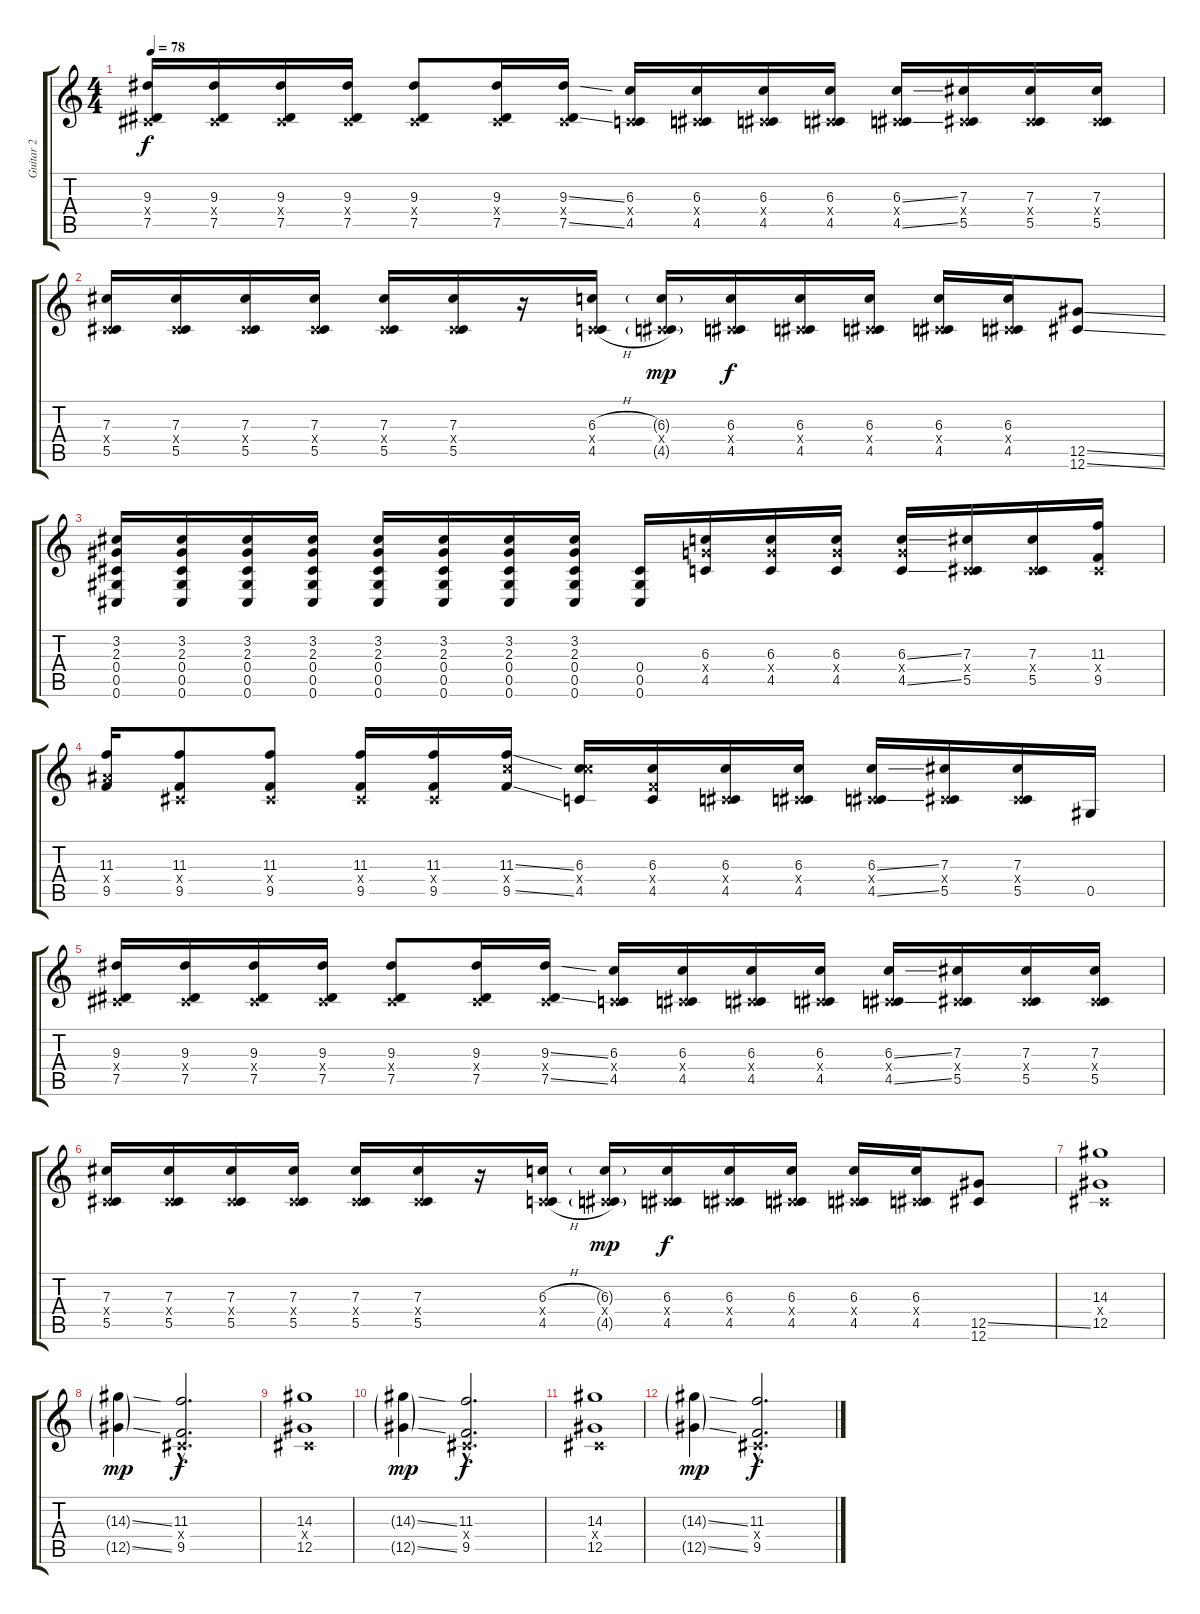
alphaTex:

\track ("Guitar 2" "Guitar 2") {instrument distortionguitar}
\staff {score tabs}
\tuning (Eb4 Bb3 Gb3 Db3 Ab2 Db2) {hide}
\ts (4 4)
\tempo 78
\clef g2
\ks c
(9.3 0.4{x} 7.5).16{dy f} (9.3 0.4{x} 7.5).16 (9.3 0.4{x} 7.5).16 (9.3 0.4{x} 7.5).16 (9.3 0.4{x} 7.5).8 (9.3 0.4{x} 7.5).16 (9.3{ss} 0.4{x} 7.5{ss}).16 (6.3 0.4{x} 4.5).16 (6.3 0.4{x} 4.5).16 (6.3 0.4{x} 4.5).16 (6.3 0.4{x} 4.5).16 (6.3{ss} 0.4{x} 4.5{ss}).16 (7.3 0.4{x} 5.5).16 (7.3 0.4{x} 5.5).16 (7.3 0.4{x} 5.5).16 |
(7.3 0.4{x} 5.5).16 (7.3 0.4{x} 5.5).16 (7.3 0.4{x} 5.5).16 (7.3 0.4{x} 5.5).16 (7.3 0.4{x} 5.5).16 (7.3 0.4{x} 5.5).16 r.16 (6.3{h} 0.4{x} 4.5{h}).16 (6.3{g} 0.4{x} 4.5{g}).16{dy mp} (6.3 0.4{x} 4.5).16{dy f} (6.3 0.4{x} 4.5).16 (6.3 0.4{x} 4.5).16 (6.3 0.4{x} 4.5).16 (6.3 0.4{x} 4.5).16 (12.5{ss} 12.6{ss}).8 |
(3.2 2.3 0.4 0.5 0.6).16 (3.2 2.3 0.4 0.5 0.6).16 (3.2 2.3 0.4 0.5 0.6).16 (3.2 2.3 0.4 0.5 0.6).16 (3.2 2.3 0.4 0.5 0.6).16 (3.2 2.3 0.4 0.5 0.6).16 (3.2 2.3 0.4 0.5 0.6).16 (3.2 2.3 0.4 0.5 0.6).16 (0.4 0.5 0.6).16 (6.3 6.4{x} 4.5).16 (6.3 6.4{x} 4.5).16 (6.3 6.4{x} 4.5).16 (6.3{ss} 6.4{x} 4.5{ss}).16 (7.3 0.4{x} 5.5).16 (7.3 0.4{x} 5.5).16 (11.3 0.4{x} 9.5).16 |
(11.3 9.4{x} 9.5).16 (11.3 0.4{x} 9.5).8 (11.3 0.4{x} 9.5).8 (11.3 0.4{x} 9.5).16 (11.3 0.4{x} 9.5).16 (11.3{ss} 11.4{x} 9.5{ss}).16 (6.3 11.4{x} 4.5).16 (6.3 4.4{x} 4.5).16 (6.3 0.4{x} 4.5).16 (6.3 0.4{x} 4.5).16 (6.3{ss} 0.4{x} 4.5{ss}).16 (7.3 0.4{x} 5.5).16 (7.3 0.4{x} 5.5).16 0.5.16 |
(9.3 0.4{x} 7.5).16 (9.3 0.4{x} 7.5).16 (9.3 0.4{x} 7.5).16 (9.3 0.4{x} 7.5).16 (9.3 0.4{x} 7.5).8 (9.3 0.4{x} 7.5).16 (9.3{ss} 0.4{x} 7.5{ss}).16 (6.3 0.4{x} 4.5).16 (6.3 0.4{x} 4.5).16 (6.3 0.4{x} 4.5).16 (6.3 0.4{x} 4.5).16 (6.3{ss} 0.4{x} 4.5{ss}).16 (7.3 0.4{x} 5.5).16 (7.3 0.4{x} 5.5).16 (7.3 0.4{x} 5.5).16 |
(7.3 0.4{x} 5.5).16 (7.3 0.4{x} 5.5).16 (7.3 0.4{x} 5.5).16 (7.3 0.4{x} 5.5).16 (7.3 0.4{x} 5.5).16 (7.3 0.4{x} 5.5).16 r.16 (6.3{h} 0.4{x} 4.5{h}).16 (6.3{g} 0.4{x} 4.5{g}).16{dy mp} (6.3 0.4{x} 4.5).16{dy f} (6.3 0.4{x} 4.5).16 (6.3 0.4{x} 4.5).16 (6.3 0.4{x} 4.5).16 (6.3 0.4{x} 4.5).16 (12.5{ss} 12.6).8 |
(14.3 0.4{x} 12.5).1 |
(14.3{ss g} 12.5{ss g}).4{dy mp} (11.3{hac} 0.4{hac x} 9.5{hac}).2{d dy f} |
(14.3 0.4{x} 12.5).1{volume 6} |
(14.3{ss g} 12.5{ss g}).4{dy mp} (11.3{hac} 0.4{hac x} 9.5{hac}).2{d dy f} |
(14.3 0.4{x} 12.5).1 |
(14.3{ss g} 12.5{ss g}).4{dy mp} (11.3{hac} 0.4{hac x} 9.5{hac}).2{d dy f}
